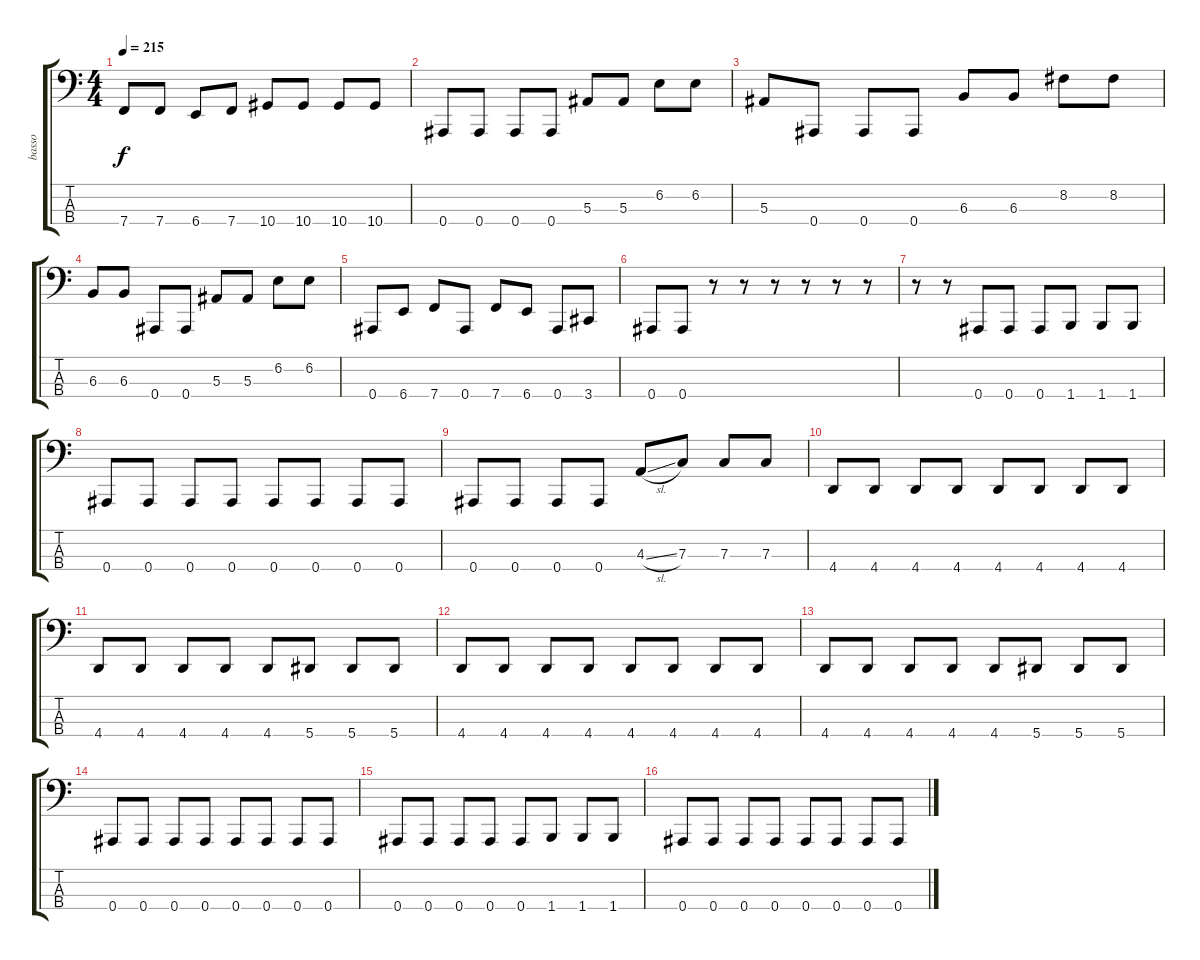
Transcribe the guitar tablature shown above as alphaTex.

\track ("basso" "basso") {instrument electricbasspick}
\staff {score tabs}
\tuning (Eb2 Bb1 F1 Bb0) {hide}
\ts (4 4)
\tempo 215
\clef f4
\ks c
7.4.8{dy f} 7.4.8 6.4.8 7.4.8 10.4.8 10.4.8 10.4.8 10.4.8 |
0.4.8 0.4.8 0.4.8 0.4.8 5.3.8 5.3.8 6.2.8 6.2.8 |
5.3.8 0.4.8 0.4.8 0.4.8 6.3.8 6.3.8 8.2.8 8.2.8 |
6.3.8 6.3.8 0.4.8 0.4.8 5.3.8 5.3.8 6.2.8 6.2.8 |
0.4.8 6.4.8 7.4.8 0.4.8 7.4.8 6.4.8 0.4.8 3.4.8 |
0.4.8 0.4.8 r.8 r.8 r.8 r.8 r.8 r.8 |
r.8 r.8 0.4.8 0.4.8 0.4.8 1.4.8 1.4.8 1.4.8 |
0.4.8 0.4.8 0.4.8 0.4.8 0.4.8 0.4.8 0.4.8 0.4.8 |
0.4.8 0.4.8 0.4.8 0.4.8 4.3{sl}.8 7.3.8 7.3.8 7.3.8 |
4.4.8 4.4.8 4.4.8 4.4.8 4.4.8 4.4.8 4.4.8 4.4.8 |
4.4.8 4.4.8 4.4.8 4.4.8 4.4.8 5.4.8 5.4.8 5.4.8 |
4.4.8 4.4.8 4.4.8 4.4.8 4.4.8 4.4.8 4.4.8 4.4.8 |
4.4.8 4.4.8 4.4.8 4.4.8 4.4.8 5.4.8 5.4.8 5.4.8 |
0.4.8 0.4.8 0.4.8 0.4.8 0.4.8 0.4.8 0.4.8 0.4.8 |
0.4.8 0.4.8 0.4.8 0.4.8 0.4.8 1.4.8 1.4.8 1.4.8 |
0.4.8 0.4.8 0.4.8 0.4.8 0.4.8 0.4.8 0.4.8 0.4.8
